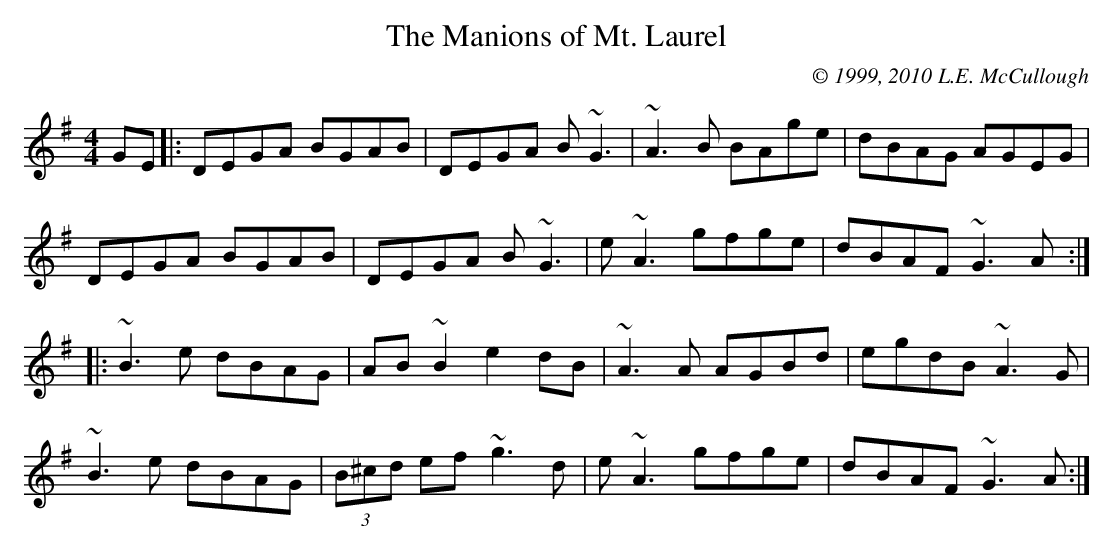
X:1
T:The Manions of Mt. Laurel
C:© 1999, 2010 L.E. McCullough
M:4/4
L:1/8
K:G
GE|:DEGA BGAB|DEGA B~G3|~A3B BAge|dBAG AGEG|
DEGA BGAB|DEGA B~G3|e~A3 gfge|dBAF ~G3A:|
|:~B3e dBAG|AB~B2 e2dB|~A3A AGBd|egdB ~A3G|
~B3e dBAG|(3B^cd ef ~g3d|e~A3 gfge|dBAF ~G3A:|
